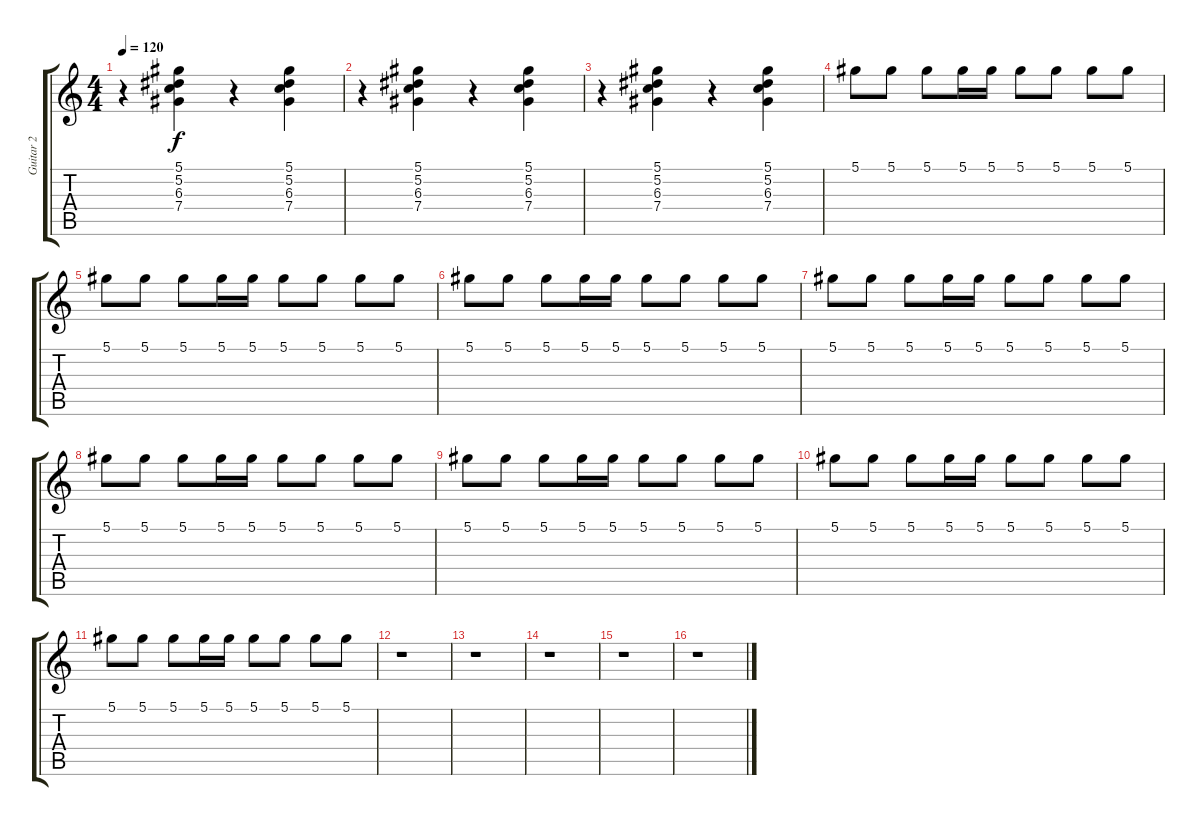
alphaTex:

\track ("Guitar 2" "Guitar 2") {instrument electricguitarclean}
\staff {score tabs}
\tuning (Eb4 Bb3 Gb3 Db3 Ab2 Eb2) {hide}
\ts (4 4)
\tempo 120
\clef g2
\ks c
r.4{dy f} (5.1 5.2 6.3 7.4).4 r.4 (5.1 5.2 6.3 7.4).4 |
r.4 (5.1 5.2 6.3 7.4).4 r.4 (5.1 5.2 6.3 7.4).4 |
r.4 (5.1 5.2 6.3 7.4).4 r.4 (5.1 5.2 6.3 7.4).4 |
5.1.8 5.1.8 5.1.8 5.1.16 5.1.16 5.1.8 5.1.8 5.1.8 5.1.8 |
5.1.8 5.1.8 5.1.8 5.1.16 5.1.16 5.1.8 5.1.8 5.1.8 5.1.8 |
5.1.8 5.1.8 5.1.8 5.1.16 5.1.16 5.1.8 5.1.8 5.1.8 5.1.8 |
5.1.8 5.1.8 5.1.8 5.1.16 5.1.16 5.1.8 5.1.8 5.1.8 5.1.8 |
5.1.8 5.1.8 5.1.8 5.1.16 5.1.16 5.1.8 5.1.8 5.1.8 5.1.8 |
5.1.8 5.1.8 5.1.8 5.1.16 5.1.16 5.1.8 5.1.8 5.1.8 5.1.8 |
5.1.8{volume 9} 5.1.8 5.1.8 5.1.16 5.1.16 5.1.8 5.1.8 5.1.8 5.1.8 |
5.1.8{volume 6} 5.1.8 5.1.8 5.1.16 5.1.16 5.1.8 5.1.8 5.1.8 5.1.8 |
r.1 |
r.1 |
r.1 |
r.1 |
r.1
